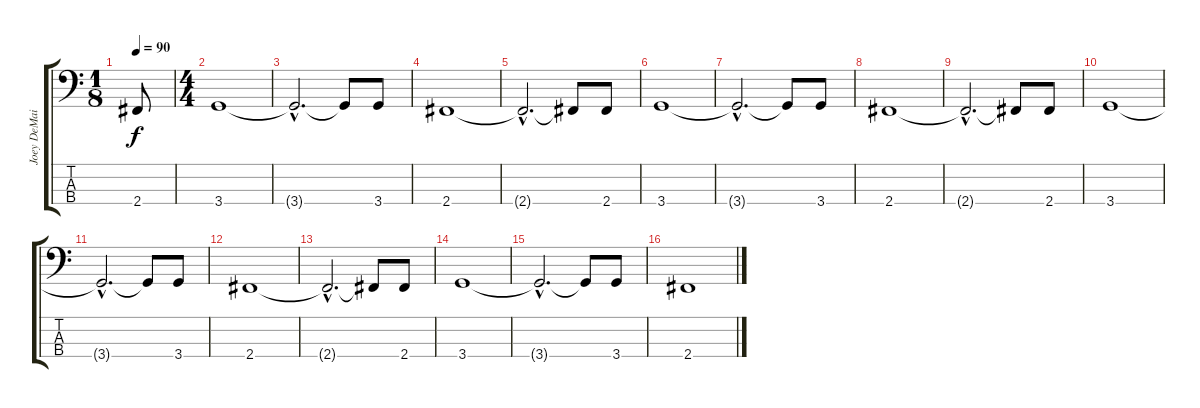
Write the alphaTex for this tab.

\track ("Joey DeMaio" "Joey DeMai") {instrument slapbass2}
\staff {score tabs}
\tuning (G2 D2 A1 E1) {hide}
\ts (1 8)
\tempo 90
\clef f4
\ks c
2.4.8{dy f instrument slapbass2} |
\ts (4 4)
3.4.1 |
3.4{hac t}.2{d} 3.4{t}.8 3.4.8 |
2.4.1 |
2.4{hac t}.2{d} 2.4{t}.8 2.4.8 |
3.4.1 |
3.4{hac t}.2{d} 3.4{t}.8 3.4.8 |
2.4.1 |
2.4{hac t}.2{d} 2.4{t}.8 2.4.8 |
3.4.1 |
3.4{hac t}.2{d} 3.4{t}.8 3.4.8 |
2.4.1 |
2.4{hac t}.2{d} 2.4{t}.8 2.4.8 |
3.4.1 |
3.4{hac t}.2{d} 3.4{t}.8 3.4.8 |
2.4.1
